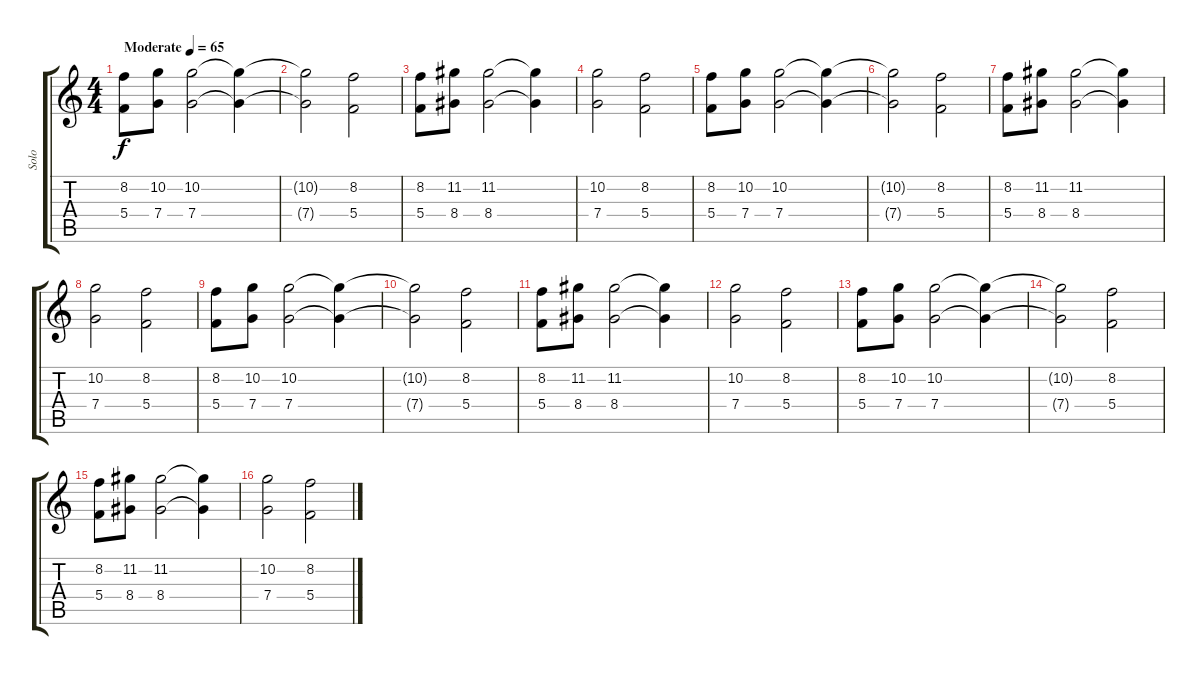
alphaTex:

\track ("Solo" "Solo") {instrument distortionguitar}
\staff {score tabs}
\tuning (D4 A3 F3 C3 G2 C2) {hide}
\ts (4 4)
\tempo (65 "Moderate")
\clef g2
\ks c
(8.2 5.4).8{dy f instrument distortionguitar} (10.2 7.4).8 (10.2 7.4).2 (10.2{t} 7.4{t}).4 |
(10.2{t} 7.4{t}).2 (8.2 5.4).2 |
(8.2 5.4).8 (11.2 8.4).8 (11.2 8.4).2 (11.2{t} 8.4{t}).4 |
(10.2 7.4).2 (8.2 5.4).2 |
(8.2 5.4).8 (10.2 7.4).8 (10.2 7.4).2 (10.2{t} 7.4{t}).4 |
(10.2{t} 7.4{t}).2 (8.2 5.4).2 |
(8.2 5.4).8 (11.2 8.4).8 (11.2 8.4).2 (11.2{t} 8.4{t}).4 |
(10.2 7.4).2 (8.2 5.4).2 |
(8.2 5.4).8 (10.2 7.4).8 (10.2 7.4).2 (10.2{t} 7.4{t}).4 |
(10.2{t} 7.4{t}).2 (8.2 5.4).2 |
(8.2 5.4).8 (11.2 8.4).8 (11.2 8.4).2 (11.2{t} 8.4{t}).4 |
(10.2 7.4).2 (8.2 5.4).2 |
(8.2 5.4).8 (10.2 7.4).8 (10.2 7.4).2 (10.2{t} 7.4{t}).4 |
(10.2{t} 7.4{t}).2 (8.2 5.4).2 |
(8.2 5.4).8 (11.2 8.4).8 (11.2 8.4).2 (11.2{t} 8.4{t}).4 |
(10.2 7.4).2 (8.2 5.4).2
